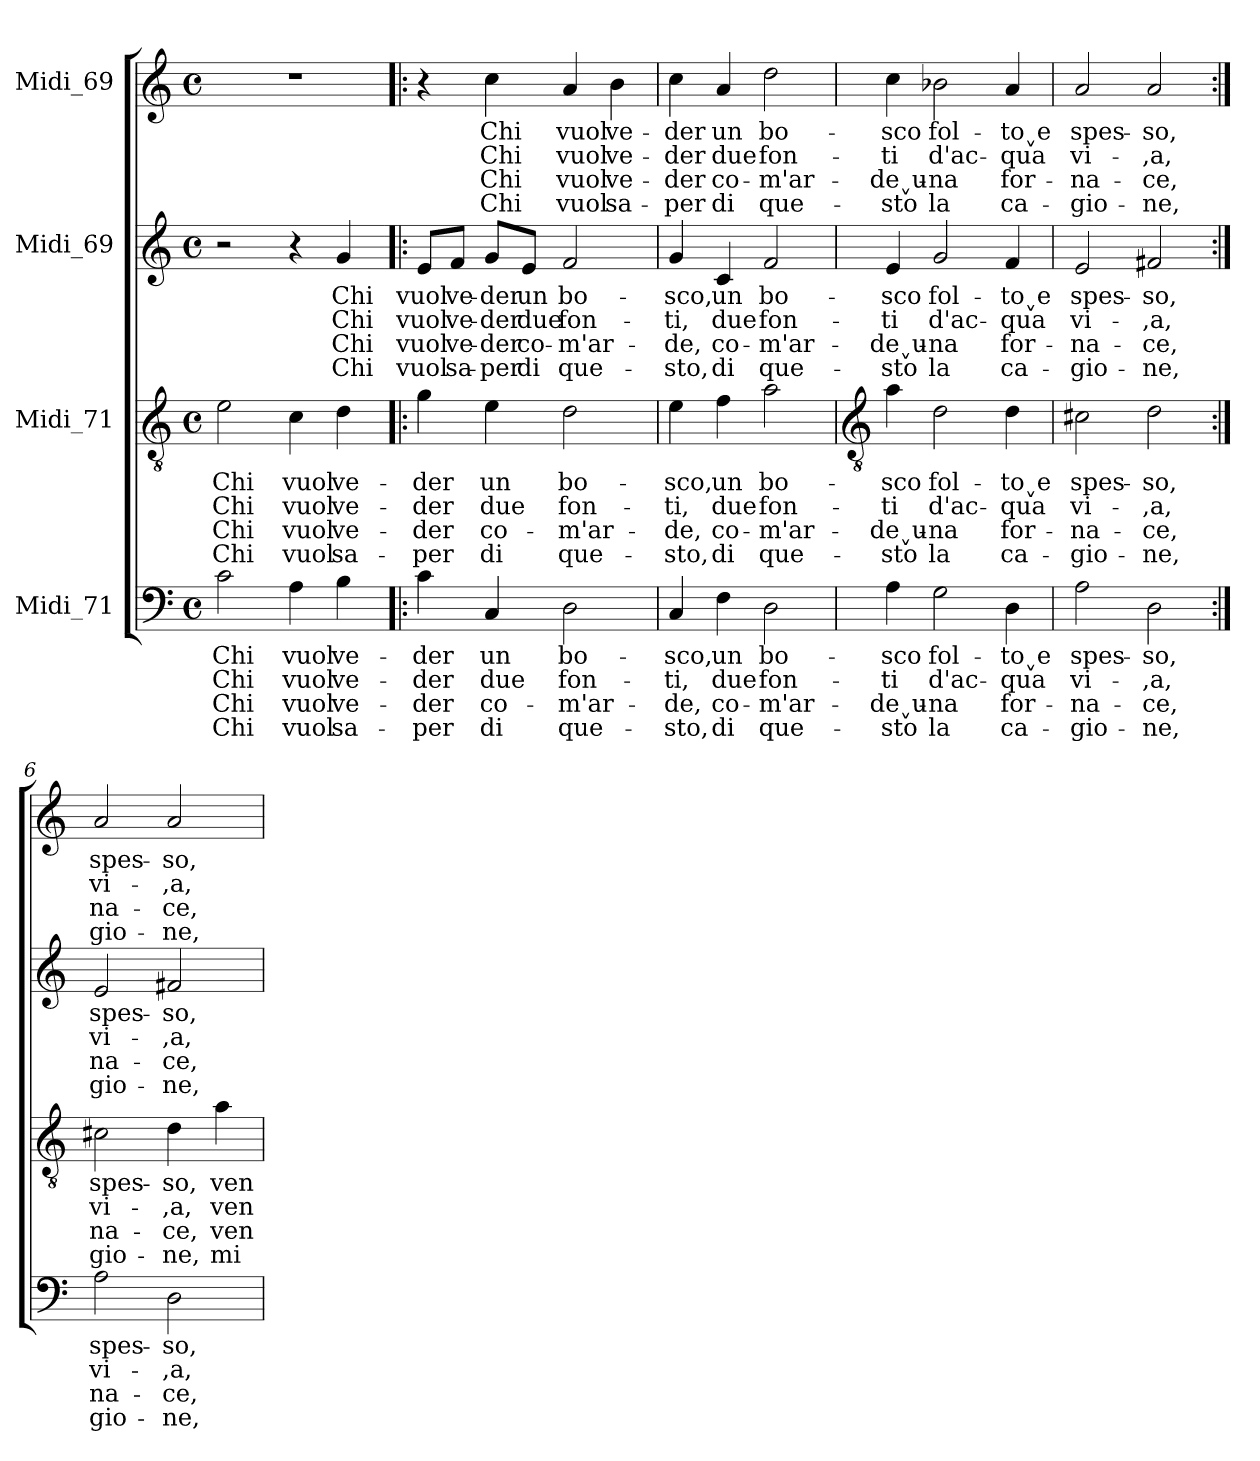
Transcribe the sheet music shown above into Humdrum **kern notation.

**kern	**text	**text	**text	**text	**kern	**text	**text	**text	**text	**kern	**text	**text	**text	**text	**kern	**text	**text	**text	**text
*part4	*part4	*part4	*part4	*part4	*part3	*part3	*part3	*part3	*part3	*part2	*part2	*part2	*part2	*part2	*part1	*part1	*part1	*part1	*part1
*staff4	*staff4	*staff4	*staff4	*staff4	*staff3	*staff3	*staff3	*staff3	*staff3	*staff2	*staff2	*staff2	*staff2	*staff2	*staff1	*staff1	*staff1	*staff1	*staff1
*I"Midi_71	*	*	*	*	*I"Midi_71	*	*	*	*	*I"Midi_69	*	*	*	*	*I"Midi_69	*	*	*	*
*clefF4	*	*	*	*	*clefGv2	*	*	*	*	*clefG2	*	*	*	*	*clefG2	*	*	*	*
*k[]	*	*	*	*	*k[]	*	*	*	*	*k[]	*	*	*	*	*k[]	*	*	*	*
*C:	*	*	*	*	*C:	*	*	*	*	*C:	*	*	*	*	*C:	*	*	*	*
*M4/4	*	*	*	*	*M4/4	*	*	*	*	*M4/4	*	*	*	*	*M4/4	*	*	*	*
*met(c)	*	*	*	*	*met(c)	*	*	*	*	*met(c)	*	*	*	*	*met(c)	*	*	*	*
=1	=1	=1	=1	=1	=1	=1	=1	=1	=1	=1	=1	=1	=1	=1	=1	=1	=1	=1	=1
!	!LO:LY:b	!LO:LY:b	!LO:LY:b	!LO:LY:b	!	!LO:LY:b	!LO:LY:b	!LO:LY:b	!LO:LY:b	!	!	!	!	!	!	!	!	!	!
2c	Chi	Chi	Chi	Chi	2e	Chi	Chi	Chi	Chi	2r	.	.	.	.	1r	.	.	.	.
!	!LO:LY:b	!LO:LY:b	!LO:LY:b	!LO:LY:b	!	!LO:LY:b	!LO:LY:b	!LO:LY:b	!LO:LY:b	!	!	!	!	!	!	!	!	!	!
4A	vuol	vuol	vuol	vuol	4c	vuol	vuol	vuol	vuol	4r	.	.	.	.	.	.	.	.	.
!	!LO:LY:b	!LO:LY:b	!LO:LY:b	!LO:LY:b	!	!LO:LY:b	!LO:LY:b	!LO:LY:b	!LO:LY:b	!	!LO:LY:b	!LO:LY:b	!LO:LY:b	!LO:LY:b	!	!	!	!	!
4B	ve-	-ve-	-ve-	-sa-	4d	ve-	-ve-	-ve-	-sa-	4g	Chi	Chi	Chi	Chi	.	.	.	.	.
=2!|:	=2!|:	=2!|:	=2!|:	=2!|:	=2!|:	=2!|:	=2!|:	=2!|:	=2!|:	=2!|:	=2!|:	=2!|:	=2!|:	=2!|:	=2!|:	=2!|:	=2!|:	=2!|:	=2!|:
!	!LO:LY:b	!LO:LY:b	!LO:LY:b	!LO:LY:b	!	!LO:LY:b	!LO:LY:b	!LO:LY:b	!LO:LY:b	!	!LO:LY:b	!LO:LY:b	!LO:LY:b	!LO:LY:b	!	!	!	!	!
4c	-der	der	der	per	4g	-der	der	der	per	8e/L	vuol	vuol	vuol	vuol	4r	.	.	.	.
!	!	!	!	!	!	!	!	!	!	!	!LO:LY:b	!LO:LY:b	!LO:LY:b	!LO:LY:b	!	!	!	!	!
.	.	.	.	.	.	.	.	.	.	8f/J	ve-	-ve-	-ve-	-sa-	.	.	.	.	.
!	!LO:LY:b	!LO:LY:b	!LO:LY:b	!LO:LY:b	!	!LO:LY:b	!LO:LY:b	!LO:LY:b	!LO:LY:b	!	!LO:LY:b	!LO:LY:b	!LO:LY:b	!LO:LY:b	!	!LO:LY:b	!LO:LY:b	!LO:LY:b	!LO:LY:b
4C	un	due	co-	-di	4e	un	due	co-	-di	8g/L	-der	der	der	per	4cc	Chi	Chi	Chi	Chi
!	!	!	!	!	!	!	!	!	!	!	!LO:LY:b	!LO:LY:b	!LO:LY:b	!LO:LY:b	!	!	!	!	!
.	.	.	.	.	.	.	.	.	.	8e/J	un	due	co-	-di	.	.	.	.	.
!	!LO:LY:b	!LO:LY:b	!LO:LY:b	!LO:LY:b	!	!LO:LY:b	!LO:LY:b	!LO:LY:b	!LO:LY:b	!	!LO:LY:b	!LO:LY:b	!LO:LY:b	!LO:LY:b	!	!LO:LY:b	!LO:LY:b	!LO:LY:b	!LO:LY:b
2D	bo-	-fon-	-m'ar-	-que-	2d	bo-	-fon-	-m'ar-	-que-	2f	bo-	-fon-	-m'ar-	-que-	4a	vuol	vuol	vuol	vuol
!	!	!	!	!	!	!	!	!	!	!	!	!	!	!	!	!LO:LY:b	!LO:LY:b	!LO:LY:b	!LO:LY:b
.	.	.	.	.	.	.	.	.	.	.	.	.	.	.	4b	ve-	-ve-	-ve-	-sa-
=3	=3	=3	=3	=3	=3	=3	=3	=3	=3	=3	=3	=3	=3	=3	=3	=3	=3	=3	=3
!	!LO:LY:b	!LO:LY:b	!LO:LY:b	!LO:LY:b	!	!LO:LY:b	!LO:LY:b	!LO:LY:b	!LO:LY:b	!	!LO:LY:b	!LO:LY:b	!LO:LY:b	!LO:LY:b	!	!LO:LY:b	!LO:LY:b	!LO:LY:b	!LO:LY:b
4C	-sco,	ti,	de,	sto,	4e	-sco,	ti,	de,	sto,	4g	-sco,	ti,	de,	sto,	4cc	-der	der	der	per
!	!LO:LY:b	!LO:LY:b	!LO:LY:b	!LO:LY:b	!	!LO:LY:b	!LO:LY:b	!LO:LY:b	!LO:LY:b	!	!LO:LY:b	!LO:LY:b	!LO:LY:b	!LO:LY:b	!	!LO:LY:b	!LO:LY:b	!LO:LY:b	!LO:LY:b
4F	un	due	co-	-di	4f	un	due	co-	-di	4c	un	due	co-	-di	4a	un	due	co-	-di
!	!LO:LY:b	!LO:LY:b	!LO:LY:b	!LO:LY:b	!	!LO:LY:b	!LO:LY:b	!LO:LY:b	!LO:LY:b	!	!LO:LY:b	!LO:LY:b	!LO:LY:b	!LO:LY:b	!	!LO:LY:b	!LO:LY:b	!LO:LY:b	!LO:LY:b
2D	bo-	-fon-	-m'ar-	-que-	2a	bo-	-fon-	-m'ar-	-que-	2f	bo-	-fon-	-m'ar-	-que-	2dd	bo-	-fon-	-m'ar-	-que-
!!LO:LB:g=z
=4	=4	=4	=4	=4	=4	=4	=4	=4	=4	=4	=4	=4	=4	=4	=4	=4	=4	=4	=4
*	*	*	*	*	*clefGv2	*	*	*	*	*	*	*	*	*	*	*	*	*	*
!	!LO:LY:b	!LO:LY:b	!LO:LY:b	!LO:LY:b	!	!LO:LY:b	!LO:LY:b	!LO:LY:b	!LO:LY:b	!	!LO:LY:b	!LO:LY:b	!LO:LY:b	!LO:LY:b	!	!LO:LY:b	!LO:LY:b	!LO:LY:b	!LO:LY:b
4A	-sco	ti	deˬu-	-sto	4a	-sco	ti	deˬu-	-sto	4e	-sco	ti	deˬu-	-sto	4cc	-sco	ti	deˬu-	-sto
!	!LO:LY:b	!LO:LY:b	!LO:LY:b	!LO:LY:b	!	!LO:LY:b	!LO:LY:b	!LO:LY:b	!LO:LY:b	!	!LO:LY:b	!LO:LY:b	!LO:LY:b	!LO:LY:b	!	!LO:LY:b	!LO:LY:b	!LO:LY:b	!LO:LY:b
2G	fol-	-d'ac-	-na	la	2d	fol-	-d'ac-	-na	la	2g	fol-	-d'ac-	-na	la	2b-X	fol-	-d'ac-	-na	la
!	!LO:LY:b	!LO:LY:b	!LO:LY:b	!LO:LY:b	!	!LO:LY:b	!LO:LY:b	!LO:LY:b	!LO:LY:b	!	!LO:LY:b	!LO:LY:b	!LO:LY:b	!LO:LY:b	!	!LO:LY:b	!LO:LY:b	!LO:LY:b	!LO:LY:b
4D	toˬe	qua	for-	-ca-	4d	toˬe	qua	for-	-ca-	4f	toˬe	qua	for-	-ca-	4a	toˬe	qua	for-	-ca-
=5	=5	=5	=5	=5	=5	=5	=5	=5	=5	=5	=5	=5	=5	=5	=5	=5	=5	=5	=5
!	!LO:LY:b	!LO:LY:b	!LO:LY:b	!LO:LY:b	!	!LO:LY:b	!LO:LY:b	!LO:LY:b	!LO:LY:b	!	!LO:LY:b	!LO:LY:b	!LO:LY:b	!LO:LY:b	!	!LO:LY:b	!LO:LY:b	!LO:LY:b	!LO:LY:b
2A	-spes-	-vi-	-na-	-gio-	2c#X	-spes-	-vi-	-na-	-gio-	2e	-spes-	-vi-	-na-	-gio-	2a	-spes-	-vi-	-na-	-gio-
!	!LO:LY:b	!LO:LY:b	!LO:LY:b	!LO:LY:b	!	!LO:LY:b	!LO:LY:b	!LO:LY:b	!LO:LY:b	!	!LO:LY:b	!LO:LY:b	!LO:LY:b	!LO:LY:b	!	!LO:LY:b	!LO:LY:b	!LO:LY:b	!LO:LY:b
2D	-so,	,a,	ce,	ne,	2d	-so,	,a,	ce,	ne,	2f#X	-so,	,a,	ce,	ne,	2a	-so,	,a,	ce,	ne,
=6:|!	=6:|!	=6:|!	=6:|!	=6:|!	=6:|!	=6:|!	=6:|!	=6:|!	=6:|!	=6:|!	=6:|!	=6:|!	=6:|!	=6:|!	=6:|!	=6:|!	=6:|!	=6:|!	=6:|!
!	!LO:LY:b	!LO:LY:b	!LO:LY:b	!LO:LY:b	!	!LO:LY:b	!LO:LY:b	!LO:LY:b	!LO:LY:b	!	!LO:LY:b	!LO:LY:b	!LO:LY:b	!LO:LY:b	!	!LO:LY:b	!LO:LY:b	!LO:LY:b	!LO:LY:b
2A	spes-	-vi-	-na-	-gio-	2c#X	spes-	-vi-	-na-	-gio-	2e	spes-	-vi-	-na-	-gio-	2a	spes-	-vi-	-na-	-gio-
!	!LO:LY:b	!LO:LY:b	!LO:LY:b	!LO:LY:b	!	!LO:LY:b	!LO:LY:b	!LO:LY:b	!LO:LY:b	!	!LO:LY:b	!LO:LY:b	!LO:LY:b	!LO:LY:b	!	!LO:LY:b	!LO:LY:b	!LO:LY:b	!LO:LY:b
2D	-so,	,a,	ce,	ne,	4d	-so,	,a,	ce,	ne,	2f#X	-so,	,a,	ce,	ne,	2a	-so,	,a,	ce,	ne,
!	!	!	!	!	!	!LO:LY:b	!LO:LY:b	!LO:LY:b	!LO:LY:b	!	!	!	!	!	!	!	!	!	!
.	.	.	.	.	4a	ven-	-ven-	-ven-	-mi-	.	.	.	.	.	.	.	.	.	.
=	=	=	=	=	=	=	=	=	=	=	=	=	=	=	=	=	=	=	=
*-	*-	*-	*-	*-	*-	*-	*-	*-	*-	*-	*-	*-	*-	*-	*-	*-	*-	*-	*-
